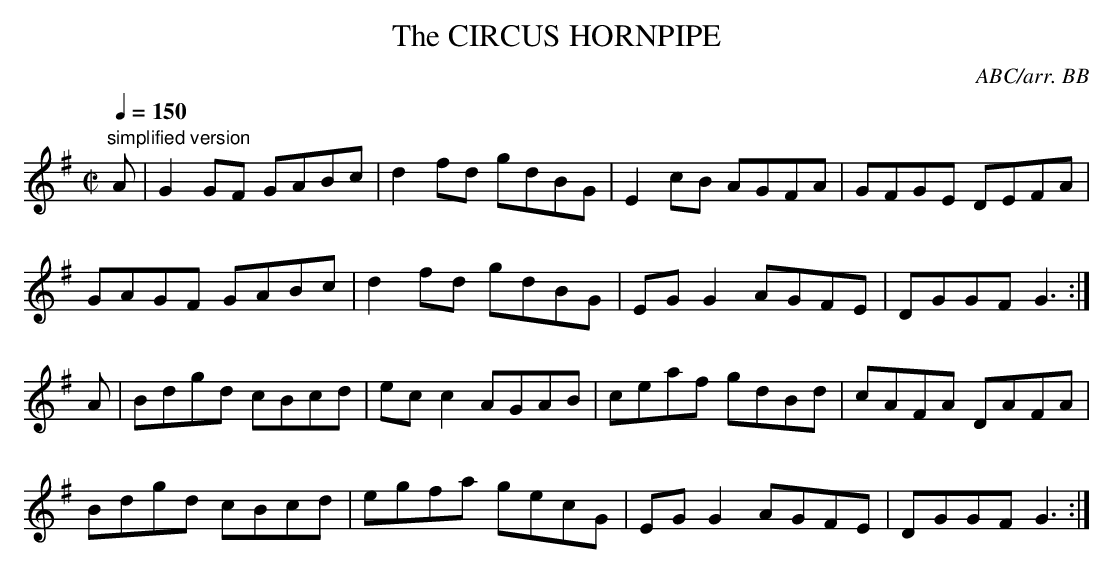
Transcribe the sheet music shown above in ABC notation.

X:1
T:CIRCUS HORNPIPE, The
C:ABC/arr. BB
Q:1/4=150
L:1/8
M:C|
K:G
"simplified version"
A|G2 GF GABc|d2 fd gdBG|E2 cB AGFA|GFGE DEFA|
GAGF GABc|d2 fd gdBG|EG G2 AGFE|DGGF G3 :|
A|Bdgd cBcd|ecc2 AGAB|ceaf gdBd|cAFA DAFA|
Bdgd cBcd|egfa gecG|EGG2 AGFE|DGGF G3 :|
